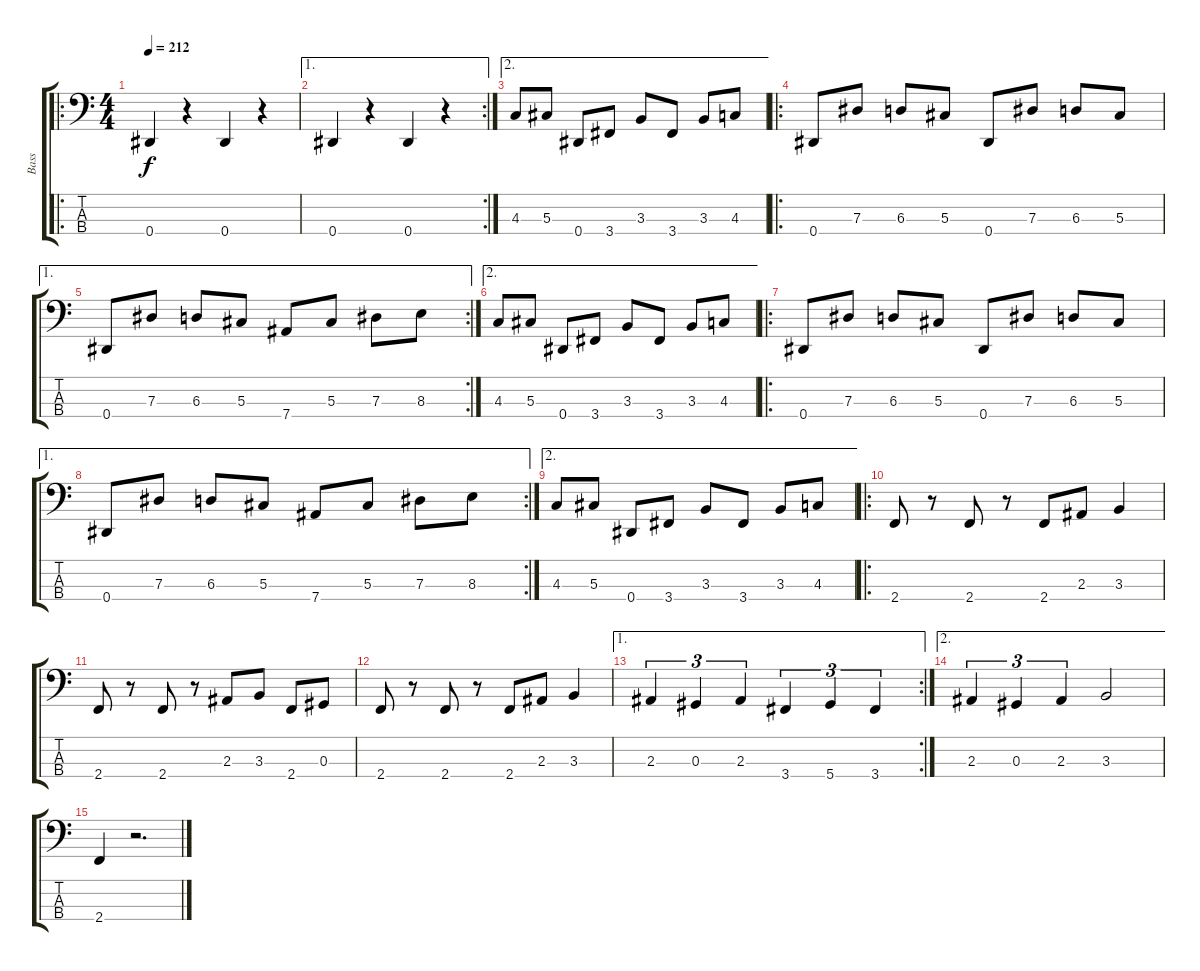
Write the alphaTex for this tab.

\track ("Bass" "Bass") {instrument electricbassfinger}
\staff {score tabs}
\tuning (Gb2 Db2 Ab1 Eb1) {hide}
\ro
\ts (4 4)
\tempo 212
\clef f4
\ks c
0.4.4{dy f} r.4 0.4.4 r.4 |
\ae 1
\rc 2
0.4.4 r.4 0.4.4 r.4 |
\ae 2
4.3.8 5.3.8 0.4.8 3.4.8 3.3.8 3.4.8 3.3.8 4.3.8 |
\ro
0.4.8 7.3.8 6.3.8 5.3.8 0.4.8 7.3.8 6.3.8 5.3.8 |
\ae 1
\rc 2
0.4.8 7.3.8 6.3.8 5.3.8 7.4.8 5.3.8 7.3.8 8.3.8 |
\ae 2
4.3.8 5.3.8 0.4.8 3.4.8 3.3.8 3.4.8 3.3.8 4.3.8 |
\ro
0.4.8 7.3.8 6.3.8 5.3.8 0.4.8 7.3.8 6.3.8 5.3.8 |
\ae 1
\rc 2
0.4.8 7.3.8 6.3.8 5.3.8 7.4.8 5.3.8 7.3.8 8.3.8 |
\ae 2
4.3.8 5.3.8 0.4.8 3.4.8 3.3.8 3.4.8 3.3.8 4.3.8 |
\ro
2.4.8 r.8 2.4.8 r.8 2.4.8 2.3.8 3.3.4 |
2.4.8 r.8 2.4.8 r.8 2.3.8 3.3.8 2.4.8 0.3.8 |
2.4.8 r.8 2.4.8 r.8 2.4.8 2.3.8 3.3.4 |
\ae 1
\rc 2
2.3.4{tu (3 2)} 0.3.4{tu (3 2)} 2.3.4{tu (3 2)} 3.4.4{tu (3 2)} 5.4.4{tu (3 2)} 3.4.4{tu (3 2)} |
\ae 2
2.3.4{tu (3 2)} 0.3.4{tu (3 2)} 2.3.4{tu (3 2)} 3.3.2 |
2.4.4 r.2{d}
